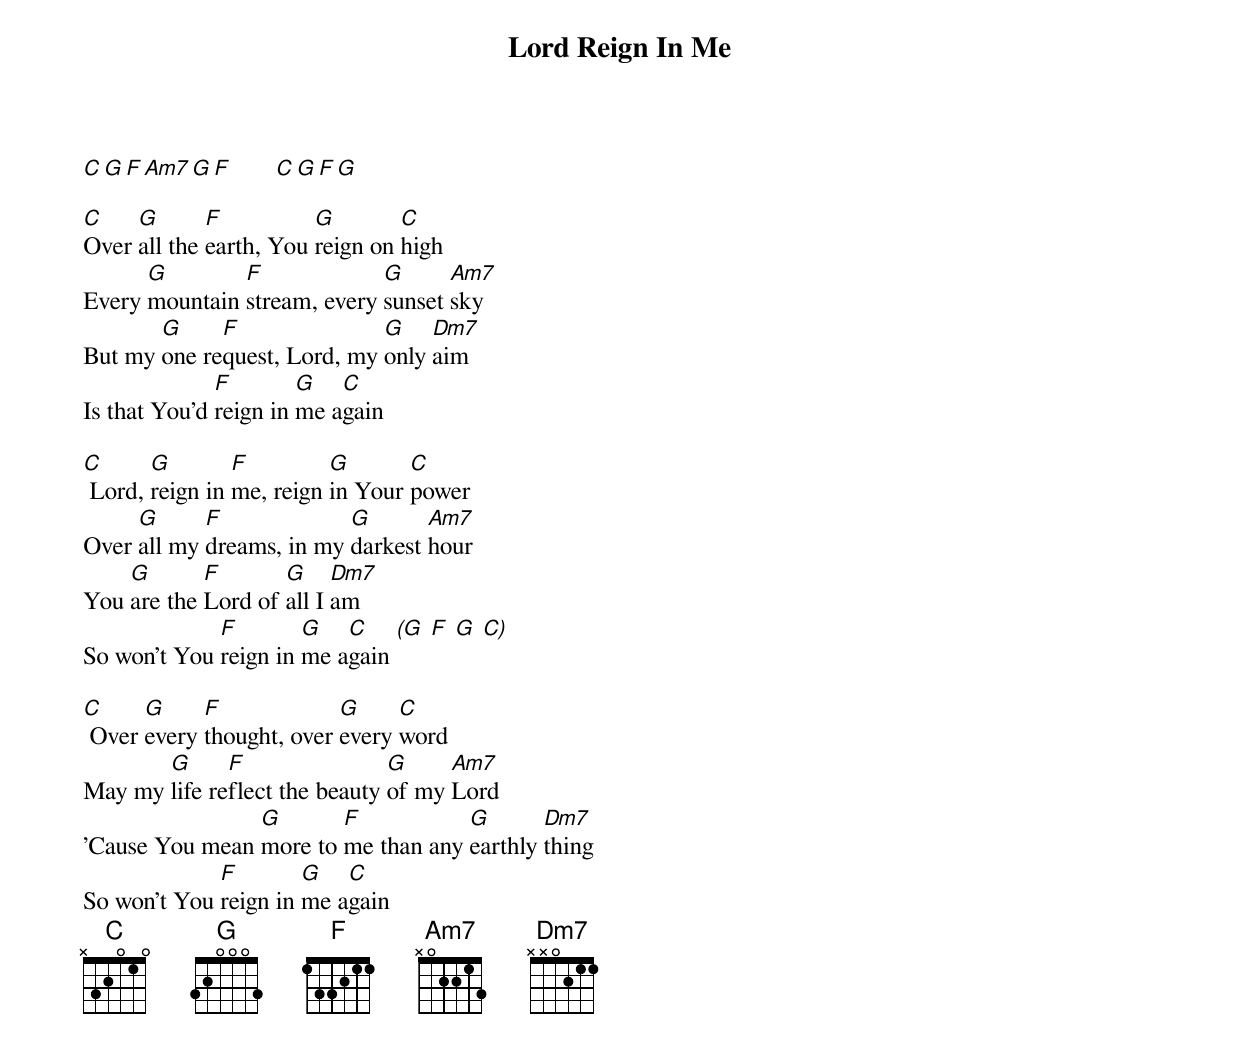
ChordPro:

{title: Lord Reign In Me}
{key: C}
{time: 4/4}
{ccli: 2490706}
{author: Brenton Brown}
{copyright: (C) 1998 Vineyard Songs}

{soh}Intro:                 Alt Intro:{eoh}
[C][G][F][Am7][G][F]       [C][G][F][G]

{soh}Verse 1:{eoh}
[C]Over [G]all the [F]earth, You [G]reign on [C]high
Every [G]mountain [F]stream, every [G]sunset [Am7]sky
But my [G]one re[F]quest, Lord, my [G]only [Dm7]aim
Is that You'd [F]reign in [G]me a[C]gain

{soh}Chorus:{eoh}
[C] Lord, [G]reign in [F]me, reign [G]in Your [C]power
Over [G]all my [F]dreams, in my [G]darkest [Am7]hour
You [G]are the [F]Lord of [G]all I [Dm7]am
So won't You [F]reign in [G]me a[C]gain [(G  F  G  C)]

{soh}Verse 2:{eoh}
[C] Over [G]every [F]thought, over [G]every [C]word
May my [G]life re[F]flect the beauty [G]of my [Am7]Lord
'Cause You mean [G]more to [F]me than any [G]earthly [Dm7]thing
So won't You [F]reign in [G]me a[C]gain
